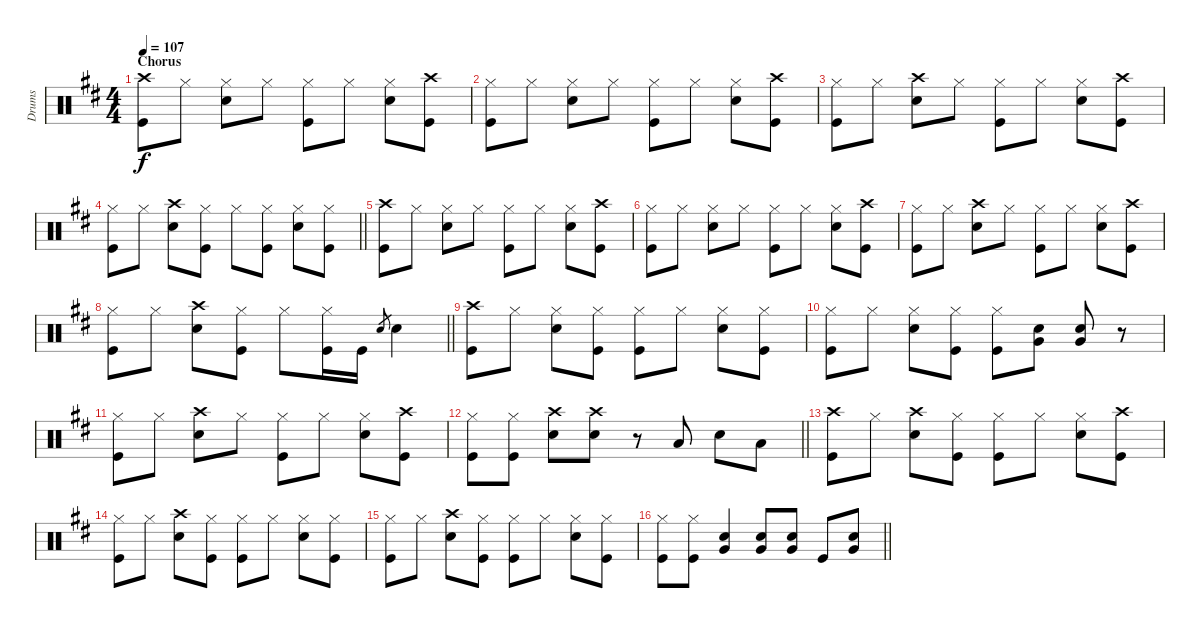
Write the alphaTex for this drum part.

\track ("Drums" "Drums") {solo instrument percussion}
\staff {score}
\articulation defaults
\ts (4 4)
\section ("" "Chorus")
\tempo 107
\clef neutral
\ks d
("Crash high (hit)" "Kick (hit)").8{dy f} "Hi-Hat (closed)".8 ("Hi-Hat (closed)" "Snare (hit) 2").8 "Hi-Hat (closed)".8 ("Hi-Hat (closed)" "Kick (hit)").8 "Hi-Hat (closed)".8 ("Hi-Hat (closed)" "Snare (hit) 2").8 ("Crash high (hit)" "Kick (hit)").8 |
("Hi-Hat (closed)" "Kick (hit)").8 "Hi-Hat (closed)".8 ("Hi-Hat (closed)" "Snare (hit) 2").8 "Hi-Hat (closed)".8 ("Hi-Hat (closed)" "Kick (hit)").8 "Hi-Hat (closed)".8 ("Hi-Hat (closed)" "Snare (hit) 2").8 ("Crash high (hit)" "Kick (hit)").8 |
("Hi-Hat (closed)" "Kick (hit)").8 "Hi-Hat (closed)".8 ("Crash high (hit)" "Snare (hit) 2").8 "Hi-Hat (closed)".8 ("Hi-Hat (closed)" "Kick (hit)").8 "Hi-Hat (closed)".8 ("Hi-Hat (closed)" "Snare (hit) 2").8 ("Crash high (hit)" "Kick (hit)").8 |
\barLineRight lightlight
("Hi-Hat (closed)" "Kick (hit)").8 "Hi-Hat (closed)".8 ("Crash high (hit)" "Snare (hit) 2").8 ("Hi-Hat (closed)" "Kick (hit)").8 "Hi-Hat (closed)".8 ("Hi-Hat (closed)" "Kick (hit)").8 ("Hi-Hat (closed)" "Snare (hit) 2").8 ("Hi-Hat (closed)" "Kick (hit)").8 |
("Crash high (hit)" "Kick (hit)").8 "Hi-Hat (closed)".8 ("Hi-Hat (closed)" "Snare (hit) 2").8 "Hi-Hat (closed)".8 ("Hi-Hat (closed)" "Kick (hit)").8 "Hi-Hat (closed)".8 ("Hi-Hat (closed)" "Snare (hit) 2").8 ("Crash high (hit)" "Kick (hit)").8 |
("Hi-Hat (closed)" "Kick (hit)").8 "Hi-Hat (closed)".8 ("Hi-Hat (closed)" "Snare (hit) 2").8 "Hi-Hat (closed)".8 ("Hi-Hat (closed)" "Kick (hit)").8 "Hi-Hat (closed)".8 ("Hi-Hat (closed)" "Snare (hit) 2").8 ("Crash high (hit)" "Kick (hit)").8 |
("Hi-Hat (closed)" "Kick (hit)").8 "Hi-Hat (closed)".8 ("Crash high (hit)" "Snare (hit) 2").8 "Hi-Hat (closed)".8 ("Hi-Hat (closed)" "Kick (hit)").8 "Hi-Hat (closed)".8 ("Hi-Hat (closed)" "Snare (hit) 2").8 ("Crash high (hit)" "Kick (hit)").8 |
\barLineRight lightlight
("Hi-Hat (closed)" "Kick (hit)").8 "Hi-Hat (closed)".8 ("Crash high (hit)" "Snare (hit) 2").8 ("Hi-Hat (closed)" "Kick (hit)").8 "Hi-Hat (closed)".8 ("Hi-Hat (closed)" "Kick (hit)").16 "Kick (hit)".16 "Snare (hit) 2".8{gr} "Snare (hit) 2".4 |
("Crash high (hit)" "Kick (hit)").8 "Hi-Hat (closed)".8 ("Hi-Hat (closed)" "Snare (hit) 2").8 ("Hi-Hat (closed)" "Kick (hit)").8 ("Hi-Hat (closed)" "Kick (hit)").8 "Hi-Hat (closed)".8 ("Hi-Hat (closed)" "Snare (hit) 2").8 ("Hi-Hat (closed)" "Kick (hit)").8 |
("Hi-Hat (closed)" "Kick (hit)").8 "Hi-Hat (closed)".8 ("Hi-Hat (closed)" "Snare (hit) 2").8 ("Hi-Hat (closed)" "Kick (hit)").8 ("Hi-Hat (closed)" "Kick (hit)").8 ("Snare (hit) 2" "Very Low Tom (hit)").8 ("Snare (hit) 2" "Very Low Tom (hit)").8 r.8 |
("Hi-Hat (closed)" "Kick (hit)").8 "Hi-Hat (closed)".8 ("Crash high (hit)" "Snare (hit) 2").8 "Hi-Hat (closed)".8 ("Hi-Hat (closed)" "Kick (hit)").8 "Hi-Hat (closed)".8 ("Hi-Hat (closed)" "Snare (hit) 2").8 ("Crash high (hit)" "Kick (hit)").8 |
\barLineRight lightlight
("Hi-Hat (closed)" "Kick (hit)").8 ("Hi-Hat (closed)" "Kick (hit)").8 ("Crash high (hit)" "Snare (hit) 2").8 ("Crash high (hit)" "Snare (hit) 2").8 r.8 "Low Tom (hit)".8 "Snare (hit) 2".8 "Low Tom (hit)".8 |
("Crash high (hit)" "Kick (hit)").8 "Hi-Hat (closed)".8 ("Crash high (hit)" "Snare (hit) 2").8 ("Hi-Hat (closed)" "Kick (hit)").8 ("Hi-Hat (closed)" "Kick (hit)").8 "Hi-Hat (closed)".8 ("Hi-Hat (closed)" "Snare (hit) 2").8 ("Crash high (hit)" "Kick (hit)").8 |
("Hi-Hat (closed)" "Kick (hit)").8 "Hi-Hat (closed)".8 ("Crash high (hit)" "Snare (hit) 2").8 ("Hi-Hat (closed)" "Kick (hit)").8 ("Hi-Hat (closed)" "Kick (hit)").8 "Hi-Hat (closed)".8 ("Hi-Hat (closed)" "Snare (hit) 2").8 ("Hi-Hat (closed)" "Kick (hit)").8 |
("Hi-Hat (closed)" "Kick (hit)").8 "Hi-Hat (closed)".8 ("Crash high (hit)" "Snare (hit) 2").8 ("Hi-Hat (closed)" "Kick (hit)").8 ("Hi-Hat (closed)" "Kick (hit)").8 "Hi-Hat (closed)".8 ("Hi-Hat (closed)" "Snare (hit) 2").8 ("Hi-Hat (closed)" "Kick (hit)").8 |
\barLineRight lightlight
("Hi-Hat (closed)" "Kick (hit)").8 ("Hi-Hat (closed)" "Kick (hit)").8 ("Snare (hit) 2" "Very Low Tom (hit)").4 ("Snare (hit) 2" "Very Low Tom (hit)").8 ("Snare (hit) 2" "Very Low Tom (hit)").8 "Kick (hit)".8 ("Snare (hit) 2" "Very Low Tom (hit)").8
